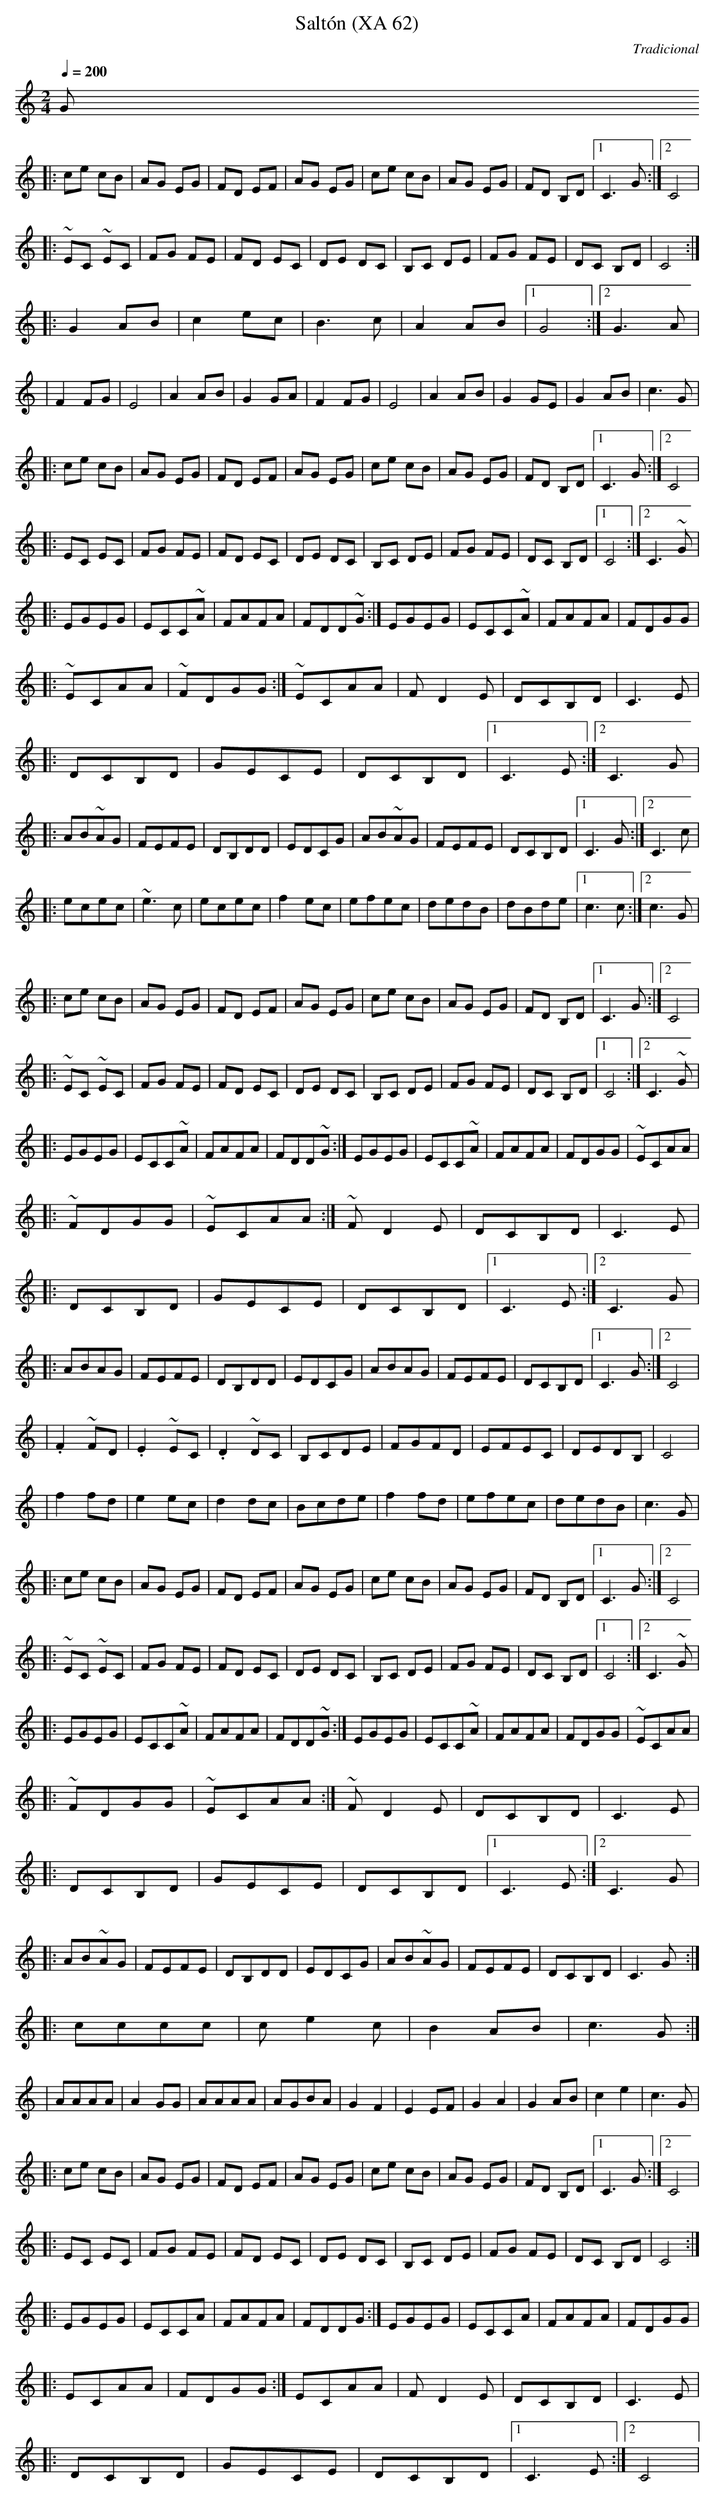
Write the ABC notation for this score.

X:1
T:Saltón (XA 62)
C:Tradicional
M:2/4
L:1/8
Q:1/4=200
K:C
G
|: ce cB|AG EG|FD EF|AG EG|ce cB|AG EG|FD B,D|[1 C3G :|[2 C4|
|: ~EC ~EC|FG FE|FD EC|DE DC|B,C DE|FG FE|DC B,D|C4 :|
|: G2 AB|c2 ec|B3 c|A2 AB|[1 G4 :|[2 G3 A|
|F2 FG|E4|A2 AB|G2 GA|F2 FG|E4|A2 AB|G2 GE|G2 AB|c3 G|
|: ce cB|AG EG|FD EF|AG EG|ce cB|AG EG|FD B,D|[1 C3G :|[2 C4|
|: EC EC|FG FE|FD EC|DE DC|B,C DE|FG FE|DC B,D|[1 C4 :|[2 C3 ~G|
|: EGEG|ECC~A|FAFA|FDD~G :|EGEG|ECC~A|FAFA|FDGG|
|: ~ECAA|~FDGG :|~ECAA|F D2 E|DCB,D|C3 E|
|: DCB,D|GECE|DCB,D|[1 C3 E :|[2 C3 G|
|: AB~AG|FEFE|DB,DD|EDCG|AB~AG|FEFE|DCB,D|[1 C3 G :|[2 C3 c|
|: ecec|~e3 c|ecec|f2 ec|efec|dedB|dBde|[1 c3 c :|[2 c3 G|
|: ce cB|AG EG|FD EF|AG EG|ce cB|AG EG|FD B,D|[1 C3G :|[2 C4|
|: ~EC ~EC|FG FE|FD EC|DE DC|B,C DE|FG FE|DC B,D|[1 C4 :|[2 C3 ~G|
|: EGEG|ECC~A|FAFA|FDD~G :|EGEG|ECC~A|FAFA|FDGG|~ECAA|
|: ~FDGG|~ECAA :|~F D2 E|DCB,D|C3 E|
|: DCB,D|GECE|DCB,D|[1 C3 E :|[2 C3 G|
|: ABAG|FEFE|DB,DD|EDCG|ABAG|FEFE|DCB,D|[1 C3 G :|[2 C4|
|.F2 ~FD|.E2 ~EC|.D2 ~DC|B,CDE|FGFD|EFEC|DEDB,|C4|
|f2 fd|e2 ec|d2 dc|Bcde|f2 fd|efec|dedB|c3 G|
|: ce cB|AG EG|FD EF|AG EG|ce cB|AG EG|FD B,D|[1 C3G :|[2 C4|
|: ~EC ~EC|FG FE|FD EC|DE DC|B,C DE|FG FE|DC B,D|[1 C4 :|[2 C3 ~G|
|: EGEG|ECC~A|FAFA|FDD~G :|EGEG|ECC~A|FAFA|FDGG|~ECAA|
|: ~FDGG|~ECAA :|~F D2 E|DCB,D|C3 E|
|: DCB,D|GECE|DCB,D|[1 C3 E :|[2 C3 G|
|: AB~AG|FEFE|DB,DD|EDCG|AB~AG|FEFE|DCB,D|C3 G :|
|: cccc|c e2 c|B2 AB|c3 G :|
|AAAA|A2 GG|AAAA|AGBA|G2 F2|E2 EF|G2 A2|G2 AB|c2 e2|c3 G|
|: ce cB|AG EG|FD EF|AG EG|ce cB|AG EG|FD B,D|[1 C3G :|[2 C4|
|: EC EC|FG FE|FD EC|DE DC|B,C DE|FG FE|DC B,D|C4 :|
|: EGEG|ECCA|FAFA|FDDG :|EGEG|ECCA|FAFA|FDGG|
|: ECAA|FDGG :|ECAA|F D2 E|DCB,D|C3 E|
|: DCB,D|GECE|DCB,D|[1 C3 E :|[2 C4|
